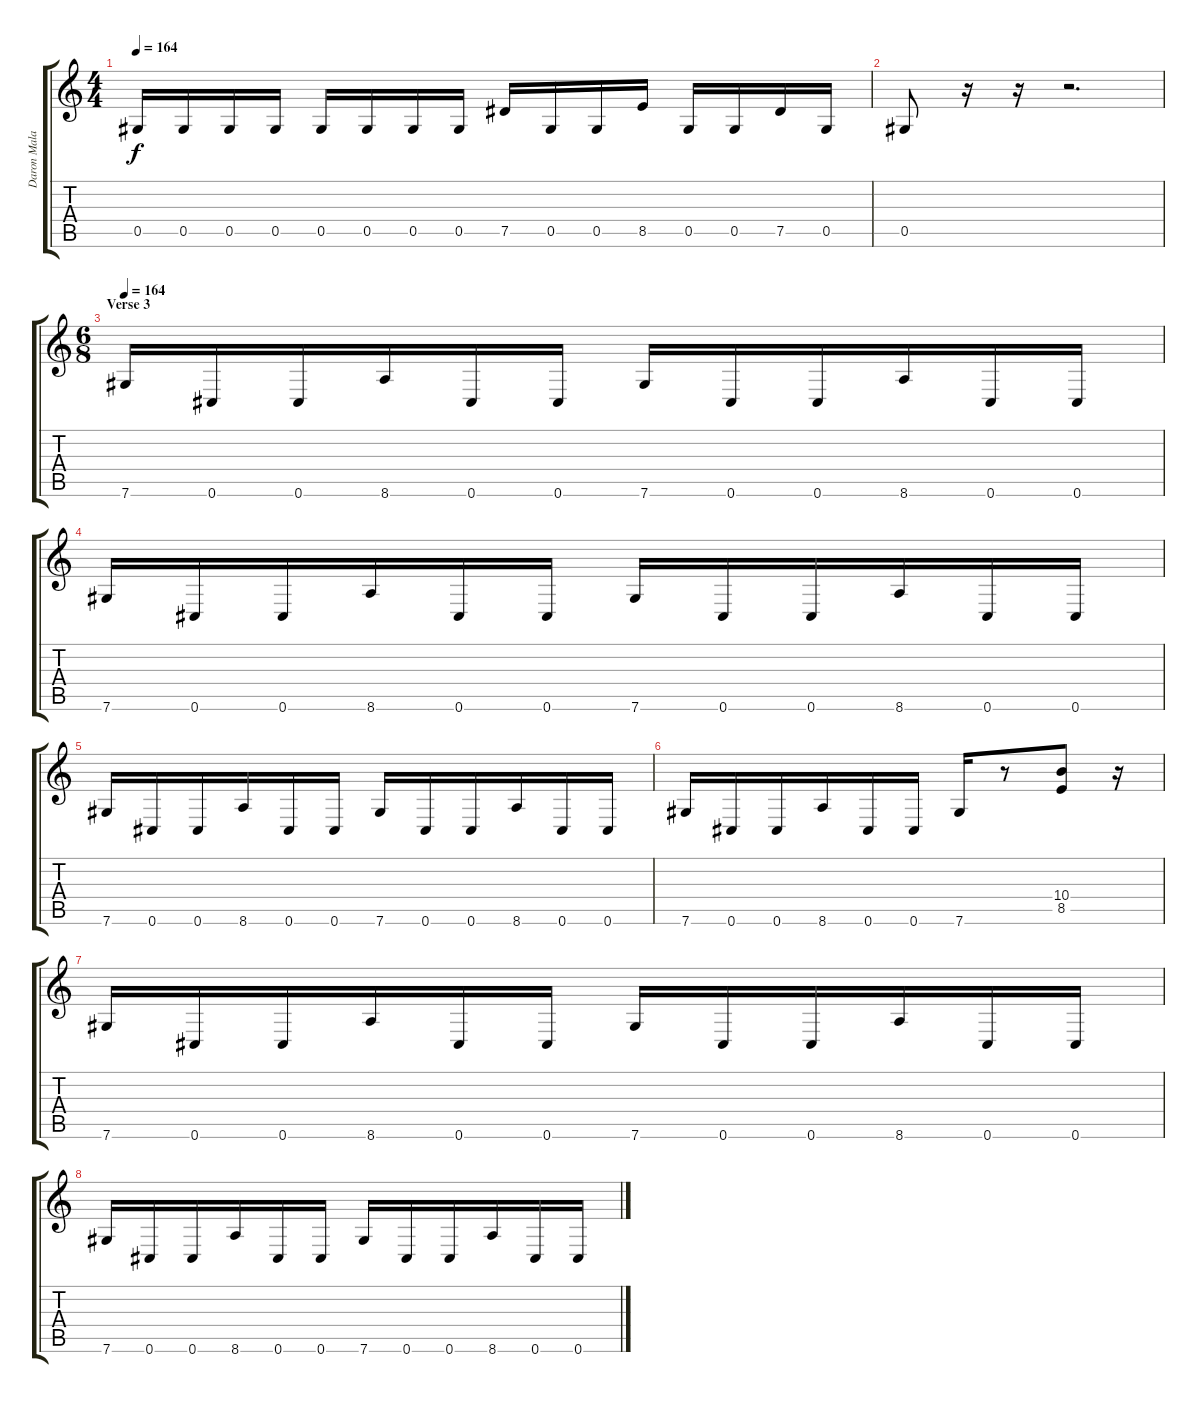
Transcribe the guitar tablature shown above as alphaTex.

\track ("Daron Malakian (Guitar)" "Daron Mala") {instrument overdrivenguitar}
\staff {score tabs}
\tuning (Eb4 Bb3 Gb3 Db3 Ab2 Db2) {hide}
\ts (4 4)
\tempo 164
\clef g2
\ks c
0.5.16{dy f} 0.5.16 0.5.16 0.5.16 0.5.16 0.5.16 0.5.16 0.5.16 7.5.16 0.5.16 0.5.16 8.5.16 0.5.16 0.5.16 7.5.16 0.5.16 |
0.5.8 r.16 r.16 r.2{d} |
\ts (6 8)
\section ("" "Verse 3")
\tempo 164
7.6.16 0.6.16 0.6.16 8.6.16 0.6.16 0.6.16 7.6.16 0.6.16 0.6.16 8.6.16 0.6.16 0.6.16 |
7.6.16 0.6.16 0.6.16 8.6.16 0.6.16 0.6.16 7.6.16 0.6.16 0.6.16 8.6.16 0.6.16 0.6.16 |
7.6.16 0.6.16 0.6.16 8.6.16 0.6.16 0.6.16 7.6.16 0.6.16 0.6.16 8.6.16 0.6.16 0.6.16 |
7.6.16 0.6.16 0.6.16 8.6.16 0.6.16 0.6.16 7.6.16 r.8 (10.4 8.5).8 r.16 |
7.6.16 0.6.16 0.6.16 8.6.16 0.6.16 0.6.16 7.6.16 0.6.16 0.6.16 8.6.16 0.6.16 0.6.16 |
7.6.16 0.6.16 0.6.16 8.6.16 0.6.16 0.6.16 7.6.16 0.6.16 0.6.16 8.6.16 0.6.16 0.6.16
